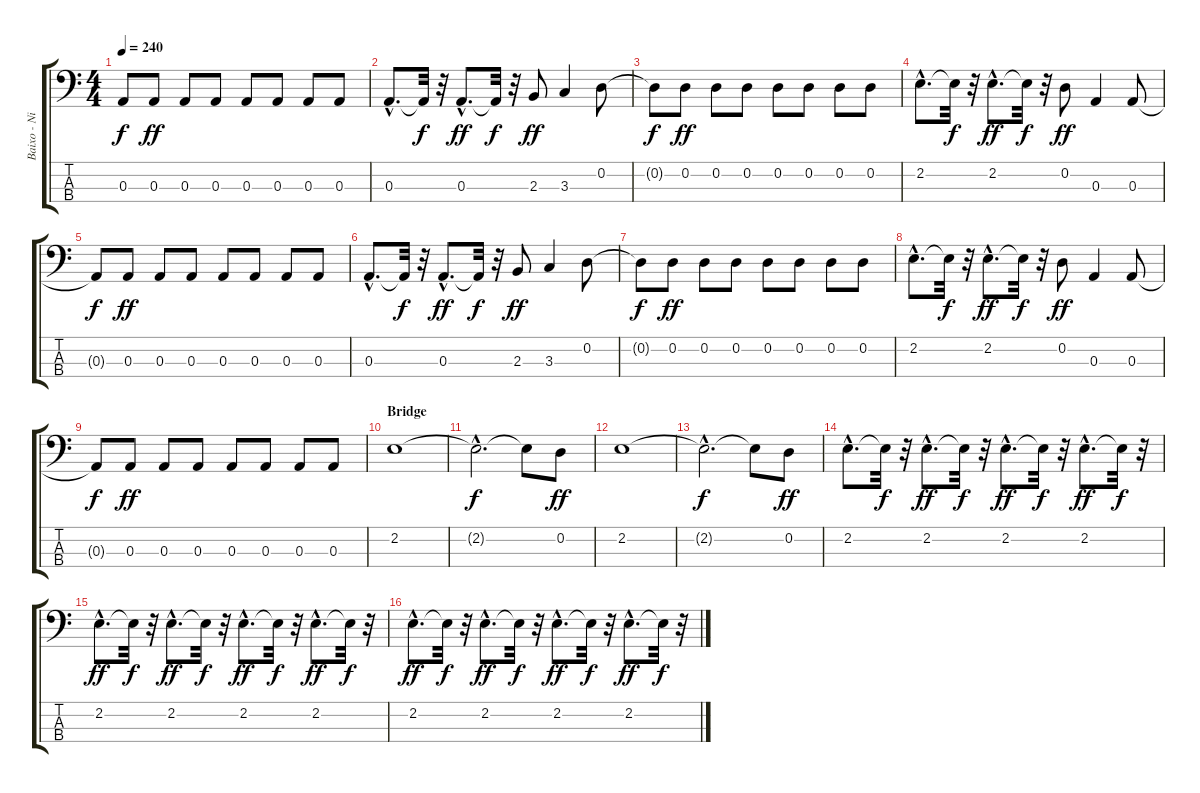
\track ("Baixo - Nikola" "Baixo - Ni") {instrument electricbasspick}
\staff {score tabs}
\tuning (G2 D2 A1 E1) {hide}
\ts (4 4)
\tempo 240
\clef f4
\ks c
0.3{t}.8{dy f} 0.3.8{dy ff} 0.3.8 0.3.8 0.3.8 0.3.8 0.3.8 0.3.8 |
0.3{hac}.8{d} 0.3{t}.32{dy f} r.32 0.3{hac}.8{d dy ff} 0.3{t}.32{dy f} r.32 2.3.8{dy ff} 3.3.4 0.2.8 |
0.2{t}.8{dy f} 0.2.8{dy ff} 0.2.8 0.2.8 0.2.8 0.2.8 0.2.8 0.2.8 |
2.2{hac}.8{d} 2.2{t}.32{dy f} r.32 2.2{hac}.8{d dy ff} 2.2{t}.32{dy f} r.32 0.2.8{dy ff} 0.3.4 0.3.8 |
0.3{t}.8{dy f} 0.3.8{dy ff} 0.3.8 0.3.8 0.3.8 0.3.8 0.3.8 0.3.8 |
0.3{hac}.8{d} 0.3{t}.32{dy f} r.32 0.3{hac}.8{d dy ff} 0.3{t}.32{dy f} r.32 2.3.8{dy ff} 3.3.4 0.2.8 |
0.2{t}.8{dy f} 0.2.8{dy ff} 0.2.8 0.2.8 0.2.8 0.2.8 0.2.8 0.2.8 |
2.2{hac}.8{d} 2.2{t}.32{dy f} r.32 2.2{hac}.8{d dy ff} 2.2{t}.32{dy f} r.32 0.2.8{dy ff} 0.3.4 0.3.8 |
0.3{t}.8{dy f} 0.3.8{dy ff} 0.3.8 0.3.8 0.3.8 0.3.8 0.3.8 0.3.8 |
\section ("" "Bridge")
2.2.1 |
2.2{hac t}.2{d dy f} 2.2{t}.8 0.2.8{dy ff} |
2.2.1 |
2.2{hac t}.2{d dy f} 2.2{t}.8 0.2.8{dy ff} |
2.2{hac}.8{d} 2.2{t}.32{dy f} r.32 2.2{hac}.8{d dy ff} 2.2{t}.32{dy f} r.32 2.2{hac}.8{d dy ff} 2.2{t}.32{dy f} r.32 2.2{hac}.8{d dy ff} 2.2{t}.32{dy f} r.32 |
2.2{hac}.8{d dy ff} 2.2{t}.32{dy f} r.32 2.2{hac}.8{d dy ff} 2.2{t}.32{dy f} r.32 2.2{hac}.8{d dy ff} 2.2{t}.32{dy f} r.32 2.2{hac}.8{d dy ff} 2.2{t}.32{dy f} r.32 |
2.2{hac}.8{d dy ff} 2.2{t}.32{dy f} r.32 2.2{hac}.8{d dy ff} 2.2{t}.32{dy f} r.32 2.2{hac}.8{d dy ff} 2.2{t}.32{dy f} r.32 2.2{hac}.8{d dy ff} 2.2{t}.32{dy f} r.32
